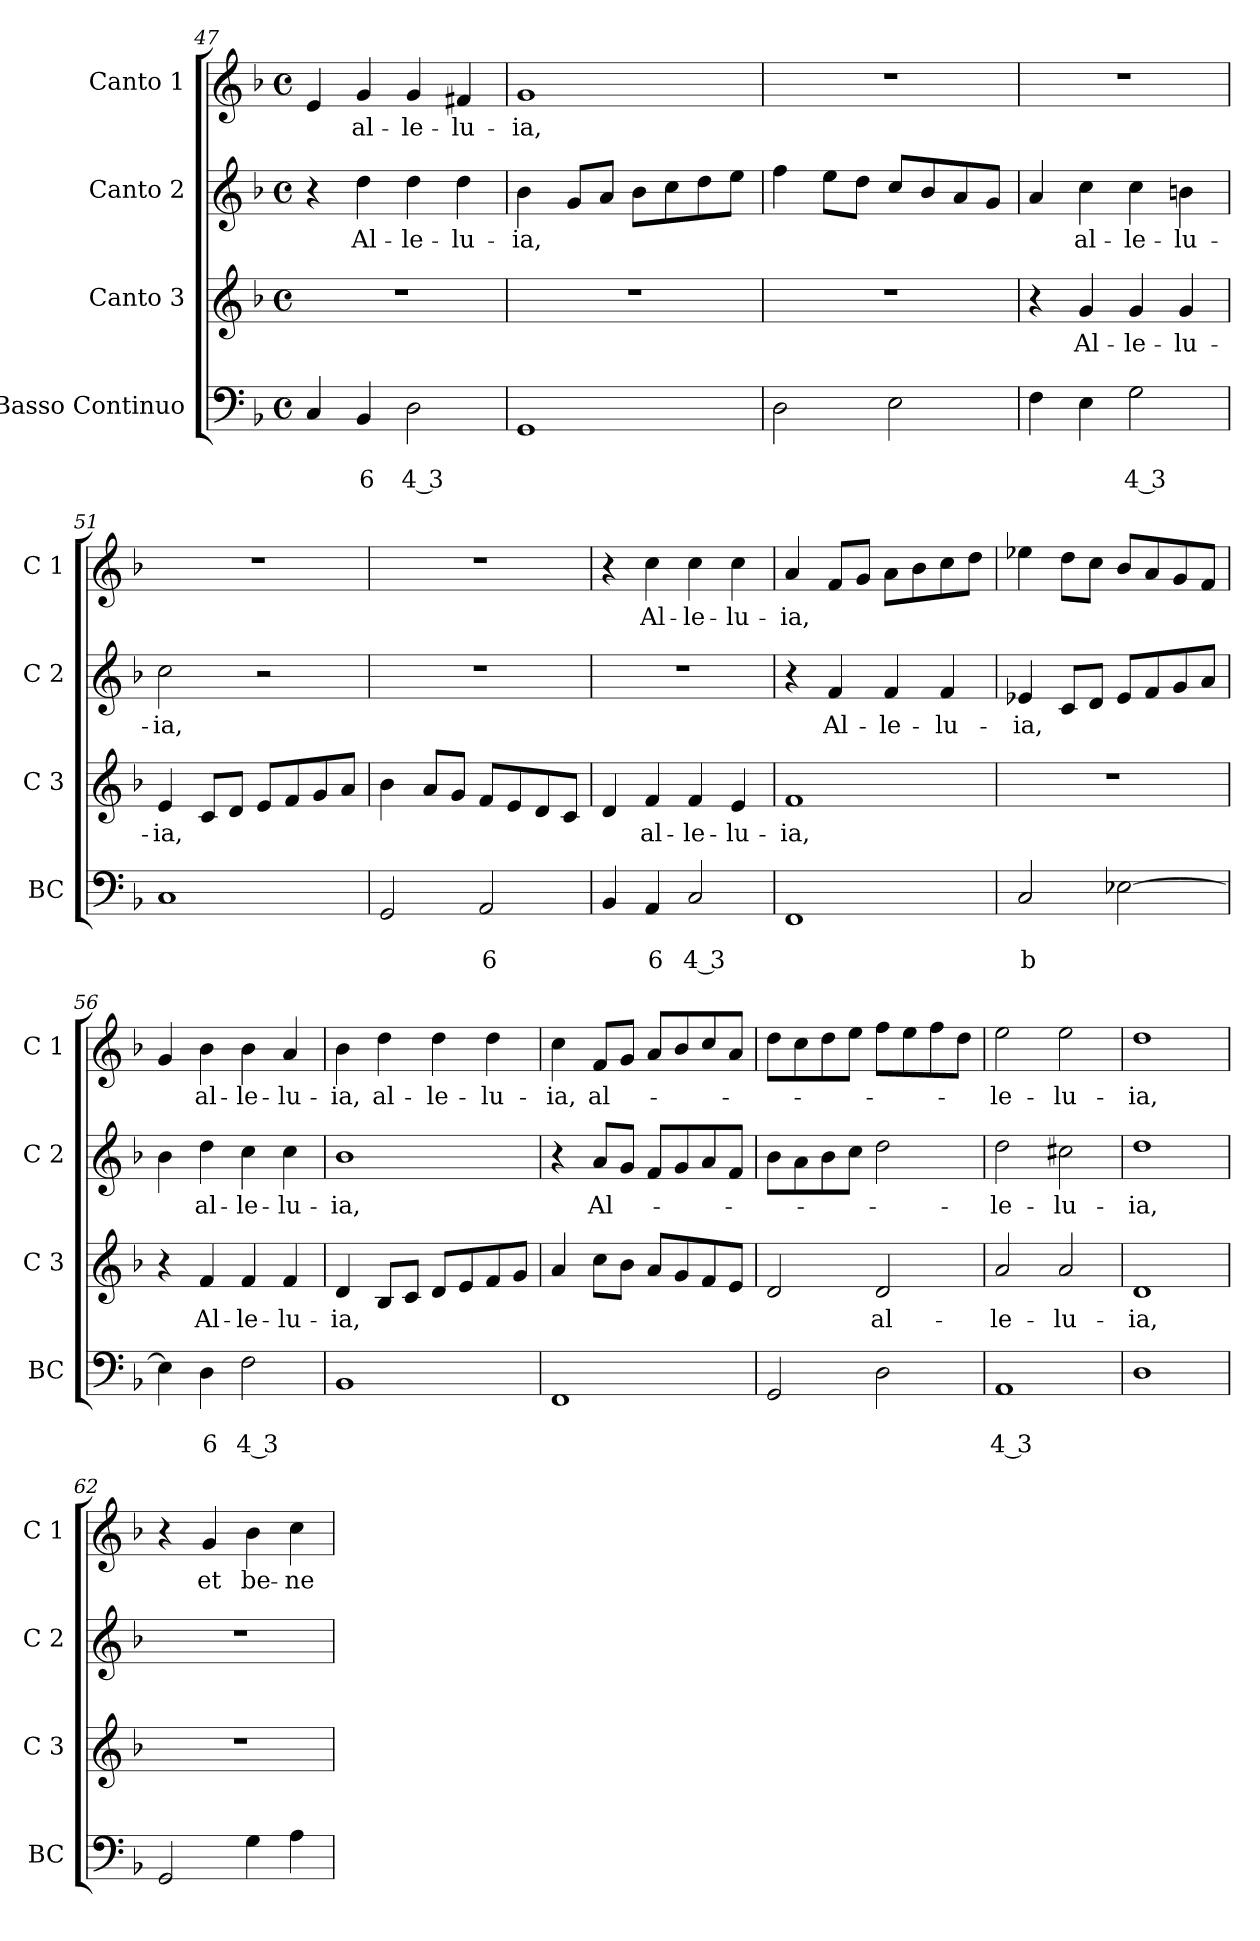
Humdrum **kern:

**kern	**text	**text	**kern	**text	**kern	**text	**kern	**text
*part4	*part4	*part4	*part3	*part3	*part2	*part2	*part1	*part1
*staff4	*staff4	*staff4	*staff3	*staff3	*staff2	*staff2	*staff1	*staff1
*I"Basso Continuo	*	*	*I"Canto 3	*	*I"Canto 2	*	*I"Canto 1	*
*I'BC	*	*	*I'C 3	*	*I'C 2	*	*I'C 1	*
*clefF4	*	*	*clefG2	*	*clefG2	*	*clefG2	*
*k[b-]	*	*	*k[b-]	*	*k[b-]	*	*k[b-]	*
*F:	*	*	*F:	*	*F:	*	*F:	*
*M4/4	*	*	*M4/4	*	*M4/4	*	*M4/4	*
*met(c)	*	*	*met(c)	*	*met(c)	*	*met(c)	*
=47	=47	=47	=47	=47	=47	=47	=47	=47
4C/	.	.	1r	.	4r	.	4e/	.
!	!	!LO:LY:b	!	!	!	!LO:LY:b	!	!LO:LY:b
4BB-/	.	6	.	.	4dd\	Al-	4g/	al-
!	!	!LO:LY:b	!	!	!	!LO:LY:b	!	!LO:LY:b
2D\	.	4 3	.	.	4dd\	-le-	4g/	-le-
!	!	!	!	!	!	!LO:LY:b	!	!LO:LY:b
.	.	.	.	.	4dd\	-lu-	4f#X/	-lu-
=48	=48	=48	=48	=48	=48	=48	=48	=48
!	!	!	!	!	!	!LO:LY:b	!	!LO:LY:b
1GG	.	.	1r	.	4b-\	-ia,	1g	-ia,
.	.	.	.	.	8g/L	.	.	.
.	.	.	.	.	8a/J	.	.	.
.	.	.	.	.	8b-\L	.	.	.
.	.	.	.	.	8cc\	.	.	.
.	.	.	.	.	8dd\	.	.	.
.	.	.	.	.	8ee\J	.	.	.
!!LO:LB:g=z
=49	=49	=49	=49	=49	=49	=49	=49	=49
2D\	.	.	1r	.	4ff\	.	1r	.
.	.	.	.	.	8ee\L	.	.	.
.	.	.	.	.	8dd\J	.	.	.
2E\	.	.	.	.	8cc/L	.	.	.
.	.	.	.	.	8b-/	.	.	.
.	.	.	.	.	8a/	.	.	.
.	.	.	.	.	8g/J	.	.	.
=50	=50	=50	=50	=50	=50	=50	=50	=50
4F\	.	.	4r	.	4a/	.	1r	.
!	!	!	!	!LO:LY:b	!	!LO:LY:b	!	!
4E\	.	.	4g/	Al-	4cc\	al-	.	.
!	!	!LO:LY:b	!	!LO:LY:b	!	!LO:LY:b	!	!
2G\	.	4 3	4g/	-le-	4cc\	-le-	.	.
!	!	!	!	!LO:LY:b	!	!LO:LY:b	!	!
.	.	.	4g/	-lu-	4bn\	-lu-	.	.
=51	=51	=51	=51	=51	=51	=51	=51	=51
!	!	!	!	!LO:LY:b	!	!LO:LY:b	!	!
1C	.	.	4e/	-ia,	2cc\	-ia,	1r	.
.	.	.	8c/L	.	.	.	.	.
.	.	.	8d/J	.	.	.	.	.
.	.	.	8e/L	.	2r	.	.	.
.	.	.	8f/	.	.	.	.	.
.	.	.	8g/	.	.	.	.	.
.	.	.	8a/J	.	.	.	.	.
=52	=52	=52	=52	=52	=52	=52	=52	=52
2GG/	.	.	4b-\	.	1r	.	1r	.
.	.	.	8a/L	.	.	.	.	.
.	.	.	8g/J	.	.	.	.	.
!	!	!LO:LY:b	!	!	!	!	!	!
2AA/	.	6	8f/L	.	.	.	.	.
.	.	.	8e/	.	.	.	.	.
.	.	.	8d/	.	.	.	.	.
.	.	.	8c/J	.	.	.	.	.
=53	=53	=53	=53	=53	=53	=53	=53	=53
4BB-/	.	.	4d/	.	1r	.	4r	.
!	!	!LO:LY:b	!	!LO:LY:b	!	!	!	!LO:LY:b
4AA/	.	6	4f/	al-	.	.	4cc\	Al-
!	!	!LO:LY:b	!	!LO:LY:b	!	!	!	!LO:LY:b
2C/	.	4 3	4f/	-le-	.	.	4cc\	-le-
!	!	!	!	!LO:LY:b	!	!	!	!LO:LY:b
.	.	.	4e/	-lu-	.	.	4cc\	-lu-
=54	=54	=54	=54	=54	=54	=54	=54	=54
!	!	!	!	!LO:LY:b	!	!	!	!LO:LY:b
1FF	.	.	1f	-ia,	4r	.	4a/	-ia,
!	!	!	!	!	!	!LO:LY:b	!	!
.	.	.	.	.	4f/	Al-	8f/L	.
.	.	.	.	.	.	.	8g/J	.
!	!	!	!	!	!	!LO:LY:b	!	!
.	.	.	.	.	4f/	-le-	8a\L	.
.	.	.	.	.	.	.	8b-\	.
!	!	!	!	!	!	!LO:LY:b	!	!
.	.	.	.	.	4f/	-lu-	8cc\	.
.	.	.	.	.	.	.	8dd\J	.
!!LO:PB:g=z
=55	=55	=55	=55	=55	=55	=55	=55	=55
!	!	!LO:LY:b	!	!	!	!LO:LY:b	!	!
2C/	.	b	1r	.	4e-X/	-ia,	4ee-X\	.
.	.	.	.	.	8c/L	.	8dd\L	.
.	.	.	.	.	8d/J	.	8cc\J	.
[2E-X\	.	.	.	.	8e-/L	.	8b-/L	.
.	.	.	.	.	8f/	.	8a/	.
.	.	.	.	.	8g/	.	8g/	.
.	.	.	.	.	8a/J	.	8f/J	.
=56	=56	=56	=56	=56	=56	=56	=56	=56
4E-\]	.	.	4r	.	4b-\	.	4g/	.
!	!	!LO:LY:b	!	!LO:LY:b	!	!LO:LY:b	!	!LO:LY:b
4D\	.	6	4f/	Al-	4dd\	al-	4b-\	al-
!	!	!LO:LY:b	!	!LO:LY:b	!	!LO:LY:b	!	!LO:LY:b
2F\	.	4 3	4f/	-le-	4cc\	-le-	4b-\	-le-
!	!	!	!	!LO:LY:b	!	!LO:LY:b	!	!LO:LY:b
.	.	.	4f/	-lu-	4cc\	-lu-	4a/	-lu-
=57	=57	=57	=57	=57	=57	=57	=57	=57
!	!	!	!	!LO:LY:b	!	!LO:LY:b	!	!LO:LY:b
1BB-	.	.	4d/	-ia,	1b-	-ia,	4b-\	-ia,
!	!	!	!	!	!	!	!	!LO:LY:b
.	.	.	8B-/L	.	.	.	4dd\	al-
.	.	.	8c/J	.	.	.	.	.
!	!	!	!	!	!	!	!	!LO:LY:b
.	.	.	8d/L	.	.	.	4dd\	-le-
.	.	.	8e/	.	.	.	.	.
!	!	!	!	!	!	!	!	!LO:LY:b
.	.	.	8f/	.	.	.	4dd\	-lu-
.	.	.	8g/J	.	.	.	.	.
=58	=58	=58	=58	=58	=58	=58	=58	=58
!	!	!	!	!	!	!	!	!LO:LY:b
1FF	.	.	4a/	.	4r	.	4cc\	-ia,
!	!	!	!	!	!	!LO:LY:b	!	!LO:LY:b
.	.	.	8cc\L	.	8a/L	Al-	8f/L	al-
.	.	.	8b-\J	.	8g/J	.	8g/J	.
.	.	.	8a/L	.	8f/L	.	8a/L	.
.	.	.	8g/	.	8g/	.	8b-/	.
.	.	.	8f/	.	8a/	.	8cc/	.
.	.	.	8e/J	.	8f/J	.	8a/J	.
=59	=59	=59	=59	=59	=59	=59	=59	=59
2GG/	.	.	2d/	.	8b-\L	.	8dd\L	.
.	.	.	.	.	8a\	.	8cc\	.
.	.	.	.	.	8b-\	.	8dd\	.
.	.	.	.	.	8cc\J	.	8ee\J	.
!	!	!	!	!LO:LY:b	!	!	!	!
2D\	.	.	2d/	al-	2dd\	.	8ff\L	.
.	.	.	.	.	.	.	8ee\	.
.	.	.	.	.	.	.	8ff\	.
.	.	.	.	.	.	.	8dd\J	.
=60	=60	=60	=60	=60	=60	=60	=60	=60
!	!	!LO:LY:b	!	!LO:LY:b	!	!LO:LY:b	!	!LO:LY:b
1AA	.	4 3	2a/	-le-	2dd\	-le-	2ee\	-le-
!	!	!	!	!LO:LY:b	!	!LO:LY:b	!	!LO:LY:b
.	.	.	2a/	-lu-	2cc#X\	-lu-	2ee\	-lu-
!!LO:LB:g=z
=61	=61	=61	=61	=61	=61	=61	=61	=61
!	!	!	!	!LO:LY:b	!	!LO:LY:b	!	!LO:LY:b
1D	.	.	1d	-ia,	1dd	-ia,	1dd	-ia,
=62	=62	=62	=62	=62	=62	=62	=62	=62
2GG/	.	.	1r	.	1r	.	4r	.
!	!	!	!	!	!	!	!	!LO:LY:b
.	.	.	.	.	.	.	4g/	et
!	!	!	!	!	!	!	!	!LO:LY:b
4G\	.	.	.	.	.	.	4b-\	be-
!	!	!	!	!	!	!	!	!LO:LY:b
4A\	.	.	.	.	.	.	4cc\	-ne-
=	=	=	=	=	=	=	=	=
*-	*-	*-	*-	*-	*-	*-	*-	*-
